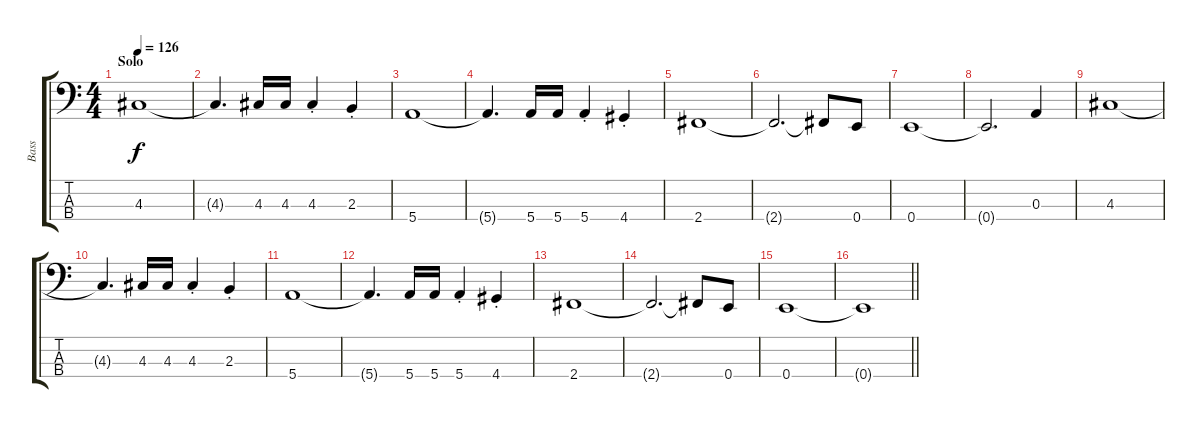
\track ("Bass" "Bass") {instrument electricbassfinger}
\staff {score tabs}
\tuning (G2 D2 A1 E1) {hide}
\ts (4 4)
\section ("" "Solo")
\tempo 126
\clef f4
\ks c
4.3.1{dy f} |
4.3{t}.4{d} 4.3.16 4.3.16 4.3{st}.4 2.3{st}.4 |
5.4.1 |
5.4{t}.4{d} 5.4.16 5.4.16 5.4{st}.4 4.4{st}.4 |
2.4.1 |
2.4{t}.2{d} 2.4{t}.8 0.4.8 |
0.4.1 |
0.4{t}.2{d} 0.3.4 |
4.3.1 |
4.3{t}.4{d} 4.3.16 4.3.16 4.3{st}.4 2.3{st}.4 |
5.4.1 |
5.4{t}.4{d} 5.4.16 5.4.16 5.4{st}.4 4.4{st}.4 |
2.4.1 |
2.4{t}.2{d} 2.4{t}.8 0.4.8 |
0.4.1 |
\barLineRight lightlight
0.4{t}.1
